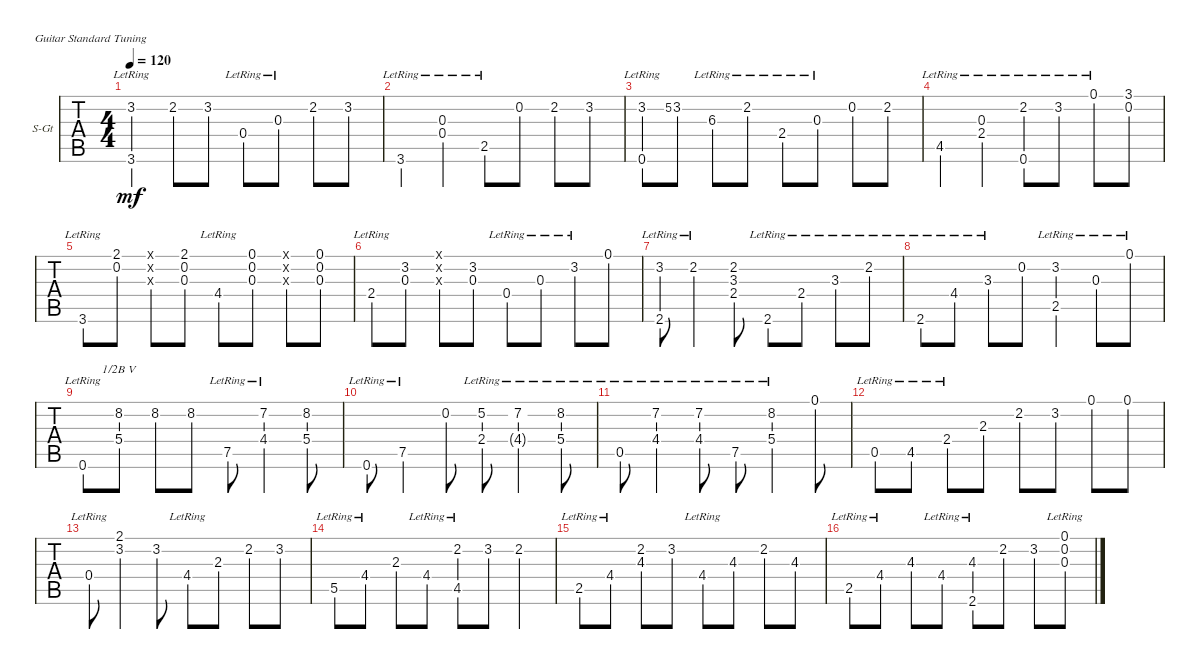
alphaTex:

\defaultSystemsLayout 4
\bracketExtendMode groupsimilarinstruments
\firstSystemTrackNameOrientation horizontal
\otherSystemsTrackNameOrientation horizontal
\track ("Steel Guitar" "S-Gt") {instrument acousticguitarsteel}
\staff {tabs}
\tuning (E4 B3 G3 D3 A2 E2)
\ts (4 4)
\tempo 120
\clef g2
\ks c
(3.6{ac lr lf 3 rf 1} 3.2{ac lf 4 rf 3}).4{dy mf} 2.2{hac lf 2 rf 2}.8 3.2{ac rf 3}.8 0.4{ac lr rf 1}.8 0.3{lr rf 2}.8 2.2{hac rf 3}.8 3.2{ac rf 2}.8 |
3.6{ac lr rf 1}.4 (0.4{lr rf 2} 0.3{lr rf 3}).4 2.5{ac lr lf 2 rf 1}.8 0.2{hac rf 3}.8 2.2{hac lf 2 rf 2}.8 3.2{ac lf 3 rf 3}.8 |
(3.2{ac lf 2 rf 3} 0.6{ac lr rf 1}).8 5.2{lf 4}.8{gr} 3.2.8 6.3{string ac lr lf 5 rf 2}.8 2.2{hac lr lf 3 rf 3}.8 2.4{ac lr lf 2 rf 1}.8 0.3{ac lr rf 2}.8 0.2{hac rf 3}.8 2.2{ac rf 2}.8 |
4.5{ac lr lf 5 rf 1}.4 (2.4{lr rf 2} 0.3{lr rf 3}).4 (2.2{ac lr rf 3} 0.6{ac lr rf 1}).8 3.2{hac lr lf 4}.8 0.1{ac lr rf 3}.8 (3.1{lf 5 rf 4} 0.2{rf 3}).8 |
3.6{ac lr lf 3 rf 1}.8 (2.1{lf 2 rf 4} 0.2{rf 3}).8 (2.1{ac x rf 4} 0.2{ac x rf 3} 0.3{ac x rf 2}).8 (2.1{ac rf 4} 0.2 0.3).8 4.4{ac lr lf 5 rf 1}.8 (0.1 0.2 0.3).8 (0.1{ac x} 0.2{ac x} 0.3{ac x}).8 (0.1 0.2 0.3).8 |
2.4{ac lr lf 2 rf 1}.8 (3.2{lf 4 rf 3} 0.3{rf 2}).8 (0.1{ac x} 3.2{ac x} 0.3{ac x}).8 (3.2{ac rf 3} 0.3{rf 2}).8 0.4{ac lr rf 1}.8 0.3{lr rf 2}.8 3.2{lr rf 3}.8 0.1{ac rf 4}.8 |
(3.2{lr lf 4 rf 3} 2.6{ac lr lf 2 rf 1}).8 2.2{lr lf 3 rf 2}.4 (2.2{lf 3 rf 4} 3.3{lf 4 rf 3} 2.4{lf 2 rf 2}).8 2.6{ac lr}.8 2.4{lr}.8 3.3{lr}.8 2.2{lr}.8 |
2.6{ac lr rf 1}.8 4.4{lr lf 4 rf 2}.8 3.3{lr lf 3 rf 3}.8 0.2{ac rf 4}.8 (2.5{ac lr lf 2 rf 1} 3.2{ac lr lf 4 rf 3}).4 0.3{ac lr rf 2}.8 0.1{ac lr rf 4}.8 |
0.6{ac lr rf 1}.8 (8.2{rf 4} 5.4{rf 2}).8{barre (5 half)} 8.2{hac rf 3}.8 8.2{hac rf 3}.8 7.5{ac lr rf 1}.8 (4.4{lr rf 2} 7.2{lr rf 4}).4 (5.4{rf 2} 8.2{rf 4}).8 |
0.6{ac lr}.8 7.5{ac lr}.4 0.2{ac}.8 (2.4{lr} 5.2{lr}).8 (4.4{g lr} 7.2{lr}).4 (5.4{lr} 8.2{lr}).8 |
0.5{ac lr rf 1}.8 (4.4{lr rf 2} 7.2{rf 4}).4 (4.4{lr rf 2} 7.2{rf 4}).8 7.5{ac lr rf 1}.8 (5.4{lr} 8.2).4 0.1{ac rf 3}.8 |
0.5{ac lr rf 1}.8 4.5{ac lr rf 1}.8 2.4{ac lr rf 2}.8 2.3{ac rf 3}.8 2.2{hac rf 4}.8 3.2{ac rf 3}.8 0.1{ac rf 4}.8 0.1{ac rf 3}.8 |
0.4{ac lr rf 1}.8 (2.1{lf 2 rf 4} 3.2{lf 3 rf 3}).4 3.2{hac rf 3}.8 4.4{ac lr lf 4 rf 1}.8 2.3{rf 2}.8 2.2{hac rf 3}.8 3.2{ac}.8 |
5.5{ac lr rf 1}.8 4.4{lr rf 2}.8 2.3{rf 3}.8 4.4{lr rf 2}.8 (4.5{ac lr rf 1} 2.2{ac rf 3}).8 3.2{hac rf 2}.8 2.2{ac rf 3}.4 |
2.5{ac lr rf 1}.8 4.4{lr rf 2}.8 (2.2{rf 4} 4.3{rf 3}).8 3.2{ac rf 3}.8 4.4{ac lr rf 1}.8 4.3{ac rf 2}.8 2.2{ac rf 3}.8 4.3{rf 2}.8 |
2.5{ac lr rf 1}.8 4.4{lr rf 2}.8 4.3{rf 3}.8 4.4{lr rf 2}.8 (2.6{ac lr rf 1} 4.3{ac rf 3}).8 2.2{hac rf 2}.8 3.2{ac rf 3}.8 (0.2{lr rf 3} 0.1{lr rf 4} 0.3{lr rf 2}).8
